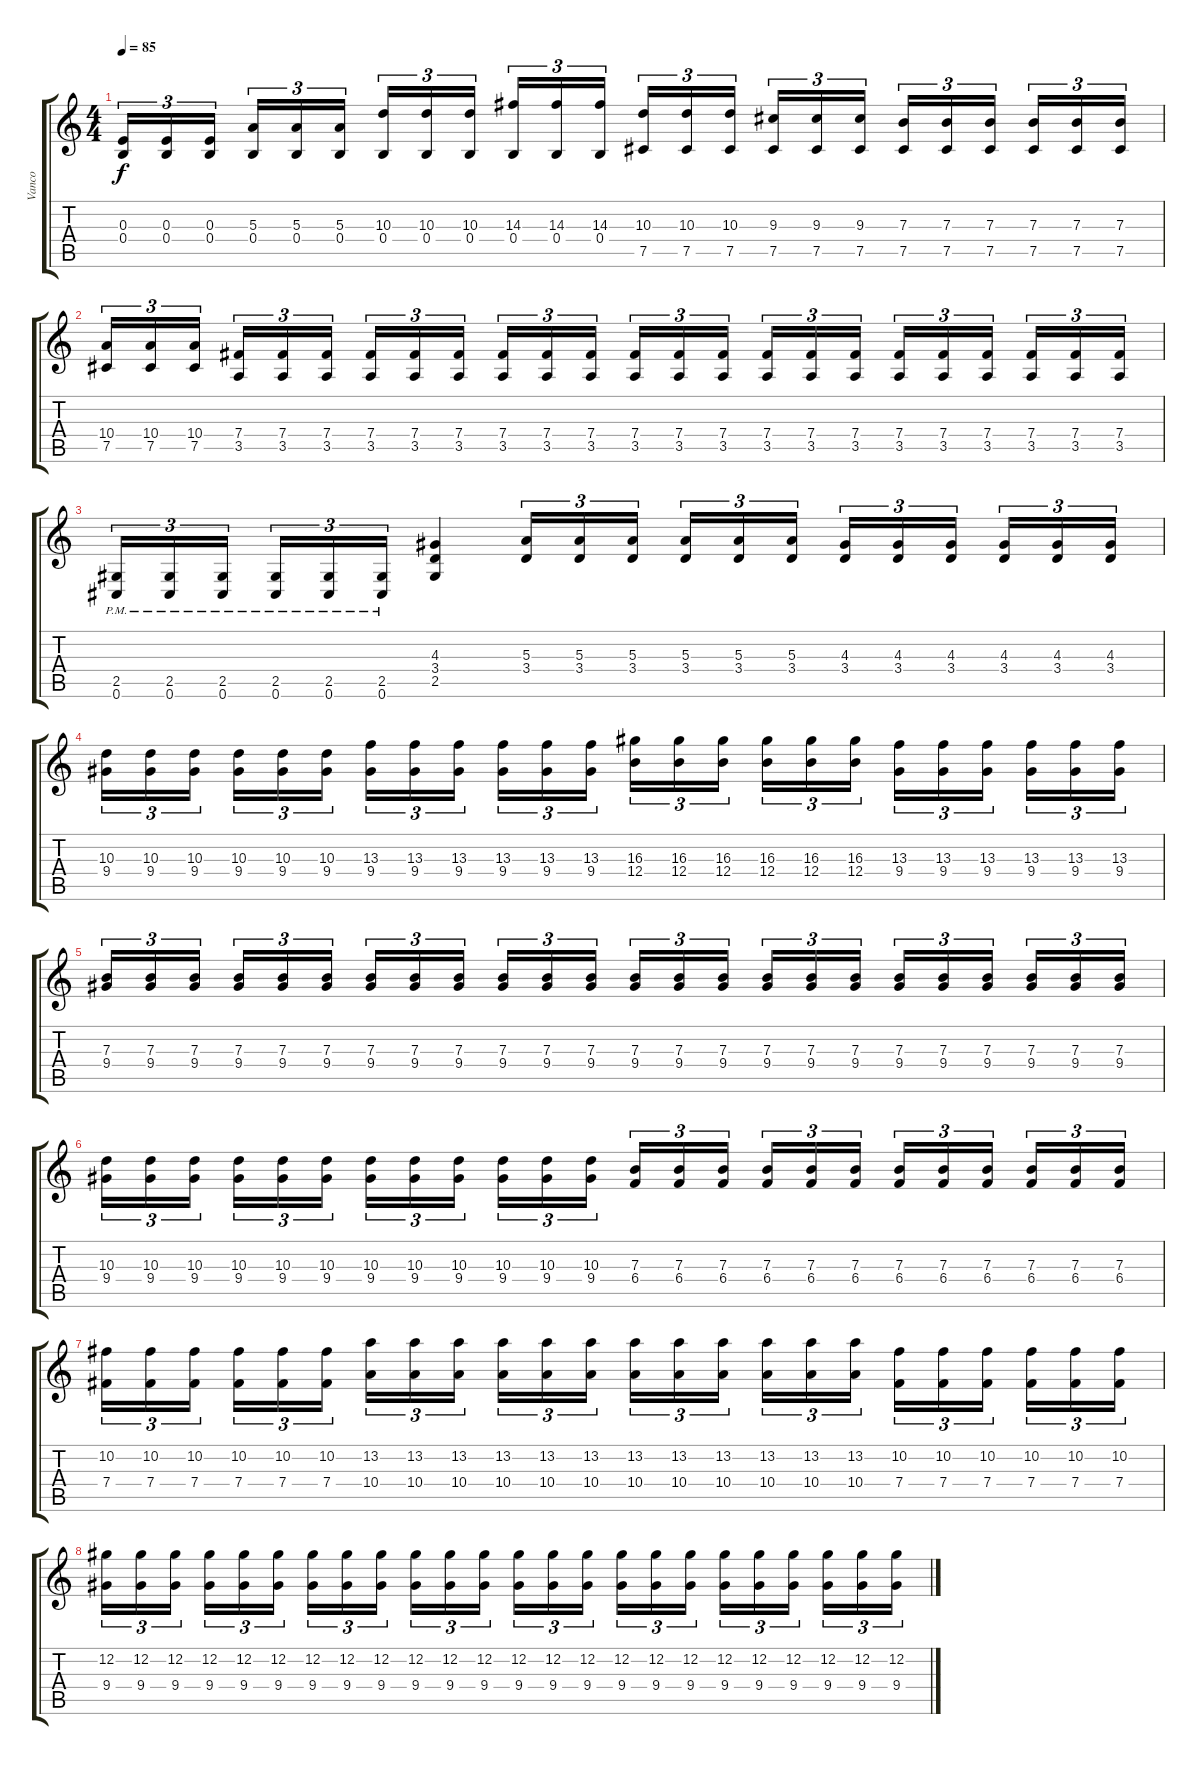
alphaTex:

\track ("Vanco" "Vanco") {instrument overdrivenguitar}
\staff {score tabs}
\tuning (Db4 Ab3 E3 B2 Gb2 Db2) {hide}
\ts (4 4)
\tempo 85
\clef g2
\ks c
(0.3 0.4).16{tu (3 2) dy f} (0.3 0.4).16{tu (3 2)} (0.3 0.4).16{tu (3 2) beam splitsecondary} (5.3 0.4).16{tu (3 2)} (5.3 0.4).16{tu (3 2)} (5.3 0.4).16{tu (3 2)} (10.3 0.4).16{tu (3 2)} (10.3 0.4).16{tu (3 2)} (10.3 0.4).16{tu (3 2) beam splitsecondary} (14.3 0.4).16{tu (3 2)} (14.3 0.4).16{tu (3 2)} (14.3 0.4).16{tu (3 2)} (10.3 7.5).16{tu (3 2)} (10.3 7.5).16{tu (3 2)} (10.3 7.5).16{tu (3 2) beam splitsecondary} (9.3 7.5).16{tu (3 2)} (9.3 7.5).16{tu (3 2)} (9.3 7.5).16{tu (3 2)} (7.3 7.5).16{tu (3 2)} (7.3 7.5).16{tu (3 2)} (7.3 7.5).16{tu (3 2) beam splitsecondary} (7.3 7.5).16{tu (3 2)} (7.3 7.5).16{tu (3 2)} (7.3 7.5).16{tu (3 2)} |
(10.4 7.5).16{tu (3 2)} (10.4 7.5).16{tu (3 2)} (10.4 7.5).16{tu (3 2) beam splitsecondary} (7.4 3.5).16{tu (3 2)} (7.4 3.5).16{tu (3 2)} (7.4 3.5).16{tu (3 2)} (7.4 3.5).16{tu (3 2)} (7.4 3.5).16{tu (3 2)} (7.4 3.5).16{tu (3 2) beam splitsecondary} (7.4 3.5).16{tu (3 2)} (7.4 3.5).16{tu (3 2)} (7.4 3.5).16{tu (3 2)} (7.4 3.5).16{tu (3 2)} (7.4 3.5).16{tu (3 2)} (7.4 3.5).16{tu (3 2) beam splitsecondary} (7.4 3.5).16{tu (3 2)} (7.4 3.5).16{tu (3 2)} (7.4 3.5).16{tu (3 2)} (7.4 3.5).16{tu (3 2)} (7.4 3.5).16{tu (3 2)} (7.4 3.5).16{tu (3 2) beam splitsecondary} (7.4 3.5).16{tu (3 2)} (7.4 3.5).16{tu (3 2)} (7.4 3.5).16{tu (3 2)} |
(2.5{pm} 0.6{pm}).16{tu (3 2)} (2.5{pm} 0.6{pm}).16{tu (3 2)} (2.5{pm} 0.6{pm}).16{tu (3 2) beam splitsecondary} (2.5{pm} 0.6{pm}).16{tu (3 2)} (2.5{pm} 0.6{pm}).16{tu (3 2)} (2.5{pm} 0.6{pm}).16{tu (3 2)} (4.3 3.4 2.5).4 (5.3 3.4).16{tu (3 2)} (5.3 3.4).16{tu (3 2)} (5.3 3.4).16{tu (3 2) beam splitsecondary} (5.3 3.4).16{tu (3 2)} (5.3 3.4).16{tu (3 2)} (5.3 3.4).16{tu (3 2)} (4.3 3.4).16{tu (3 2)} (4.3 3.4).16{tu (3 2)} (4.3 3.4).16{tu (3 2) beam splitsecondary} (4.3 3.4).16{tu (3 2)} (4.3 3.4).16{tu (3 2)} (4.3 3.4).16{tu (3 2)} |
(10.3 9.4).16{tu (3 2)} (10.3 9.4).16{tu (3 2)} (10.3 9.4).16{tu (3 2) beam splitsecondary} (10.3 9.4).16{tu (3 2)} (10.3 9.4).16{tu (3 2)} (10.3 9.4).16{tu (3 2)} (13.3 9.4).16{tu (3 2)} (13.3 9.4).16{tu (3 2)} (13.3 9.4).16{tu (3 2) beam splitsecondary} (13.3 9.4).16{tu (3 2)} (13.3 9.4).16{tu (3 2)} (13.3 9.4).16{tu (3 2)} (16.3 12.4).16{tu (3 2)} (16.3 12.4).16{tu (3 2)} (16.3 12.4).16{tu (3 2) beam splitsecondary} (16.3 12.4).16{tu (3 2)} (16.3 12.4).16{tu (3 2)} (16.3 12.4).16{tu (3 2)} (13.3 9.4).16{tu (3 2)} (13.3 9.4).16{tu (3 2)} (13.3 9.4).16{tu (3 2) beam splitsecondary} (13.3 9.4).16{tu (3 2)} (13.3 9.4).16{tu (3 2)} (13.3 9.4).16{tu (3 2)} |
(7.3 9.4).16{tu (3 2)} (7.3 9.4).16{tu (3 2)} (7.3 9.4).16{tu (3 2) beam splitsecondary} (7.3 9.4).16{tu (3 2)} (7.3 9.4).16{tu (3 2)} (7.3 9.4).16{tu (3 2)} (7.3 9.4).16{tu (3 2)} (7.3 9.4).16{tu (3 2)} (7.3 9.4).16{tu (3 2) beam splitsecondary} (7.3 9.4).16{tu (3 2)} (7.3 9.4).16{tu (3 2)} (7.3 9.4).16{tu (3 2)} (7.3 9.4).16{tu (3 2)} (7.3 9.4).16{tu (3 2)} (7.3 9.4).16{tu (3 2) beam splitsecondary} (7.3 9.4).16{tu (3 2)} (7.3 9.4).16{tu (3 2)} (7.3 9.4).16{tu (3 2)} (7.3 9.4).16{tu (3 2)} (7.3 9.4).16{tu (3 2)} (7.3 9.4).16{tu (3 2) beam splitsecondary} (7.3 9.4).16{tu (3 2)} (7.3 9.4).16{tu (3 2)} (7.3 9.4).16{tu (3 2)} |
(10.3 9.4).16{tu (3 2)} (10.3 9.4).16{tu (3 2)} (10.3 9.4).16{tu (3 2) beam splitsecondary} (10.3 9.4).16{tu (3 2)} (10.3 9.4).16{tu (3 2)} (10.3 9.4).16{tu (3 2)} (10.3 9.4).16{tu (3 2)} (10.3 9.4).16{tu (3 2)} (10.3 9.4).16{tu (3 2) beam splitsecondary} (10.3 9.4).16{tu (3 2)} (10.3 9.4).16{tu (3 2)} (10.3 9.4).16{tu (3 2)} (7.3 6.4).16{tu (3 2)} (7.3 6.4).16{tu (3 2)} (7.3 6.4).16{tu (3 2) beam splitsecondary} (7.3 6.4).16{tu (3 2)} (7.3 6.4).16{tu (3 2)} (7.3 6.4).16{tu (3 2)} (7.3 6.4).16{tu (3 2)} (7.3 6.4).16{tu (3 2)} (7.3 6.4).16{tu (3 2) beam splitsecondary} (7.3 6.4).16{tu (3 2)} (7.3 6.4).16{tu (3 2)} (7.3 6.4).16{tu (3 2)} |
(10.2 7.4).16{tu (3 2)} (10.2 7.4).16{tu (3 2)} (10.2 7.4).16{tu (3 2) beam splitsecondary} (10.2 7.4).16{tu (3 2)} (10.2 7.4).16{tu (3 2)} (10.2 7.4).16{tu (3 2)} (13.2 10.4).16{tu (3 2)} (13.2 10.4).16{tu (3 2)} (13.2 10.4).16{tu (3 2) beam splitsecondary} (13.2 10.4).16{tu (3 2)} (13.2 10.4).16{tu (3 2)} (13.2 10.4).16{tu (3 2)} (13.2 10.4).16{tu (3 2)} (13.2 10.4).16{tu (3 2)} (13.2 10.4).16{tu (3 2) beam splitsecondary} (13.2 10.4).16{tu (3 2)} (13.2 10.4).16{tu (3 2)} (13.2 10.4).16{tu (3 2)} (10.2 7.4).16{tu (3 2)} (10.2 7.4).16{tu (3 2)} (10.2 7.4).16{tu (3 2) beam splitsecondary} (10.2 7.4).16{tu (3 2)} (10.2 7.4).16{tu (3 2)} (10.2 7.4).16{tu (3 2)} |
(12.2 9.4).16{tu (3 2)} (12.2 9.4).16{tu (3 2)} (12.2 9.4).16{tu (3 2) beam splitsecondary} (12.2 9.4).16{tu (3 2)} (12.2 9.4).16{tu (3 2)} (12.2 9.4).16{tu (3 2)} (12.2 9.4).16{tu (3 2)} (12.2 9.4).16{tu (3 2)} (12.2 9.4).16{tu (3 2) beam splitsecondary} (12.2 9.4).16{tu (3 2)} (12.2 9.4).16{tu (3 2)} (12.2 9.4).16{tu (3 2)} (12.2 9.4).16{tu (3 2)} (12.2 9.4).16{tu (3 2)} (12.2 9.4).16{tu (3 2) beam splitsecondary} (12.2 9.4).16{tu (3 2)} (12.2 9.4).16{tu (3 2)} (12.2 9.4).16{tu (3 2)} (12.2 9.4).16{tu (3 2)} (12.2 9.4).16{tu (3 2)} (12.2 9.4).16{tu (3 2) beam splitsecondary} (12.2 9.4).16{tu (3 2)} (12.2 9.4).16{tu (3 2)} (12.2 9.4).16{tu (3 2)}
